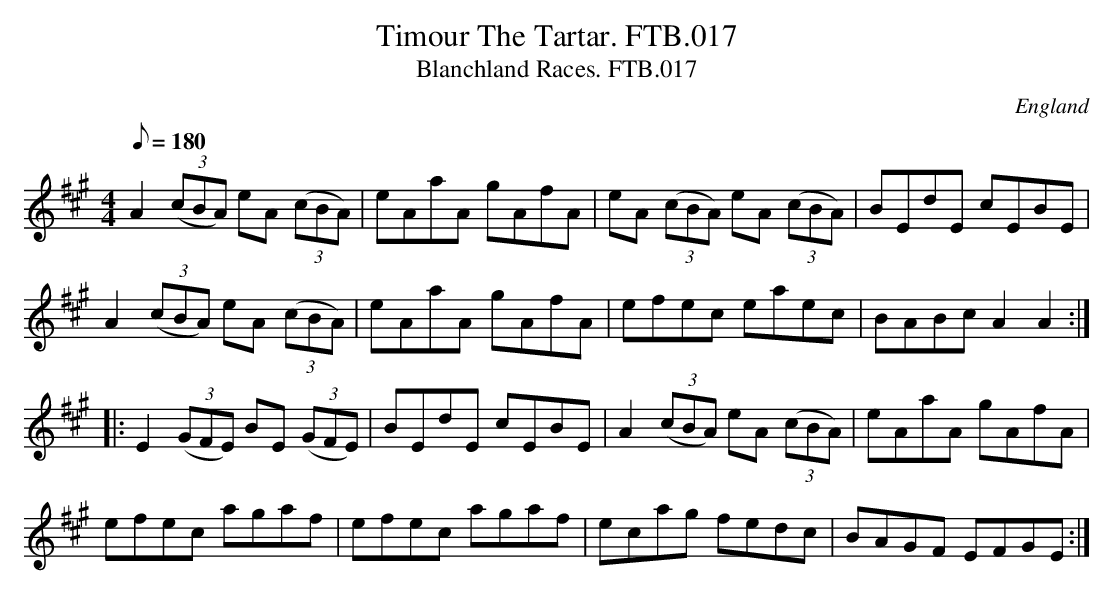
X:1
T:Timour The Tartar. FTB.017
T:Blanchland Races. FTB.017
M:4/4
Q:180
O:England
K:A major
A2 ((3cBA) eA ((3cBA) |eAaA gAfA|eA ((3cBA) eA ((3cBA) |BEdE cEBE|
A2 ((3cBA) eA ((3cBA) |eAaA gAfA|efec eaec|BABcA2A2:|
|:E2 ((3GFE) BE ((3GFE)|BEdE cEBE|A2 ((3cBA) eA ((3cBA) |eAaA gAfA|
efec agaf|efec agaf|ecag fedc|BAGF EFGE:|
